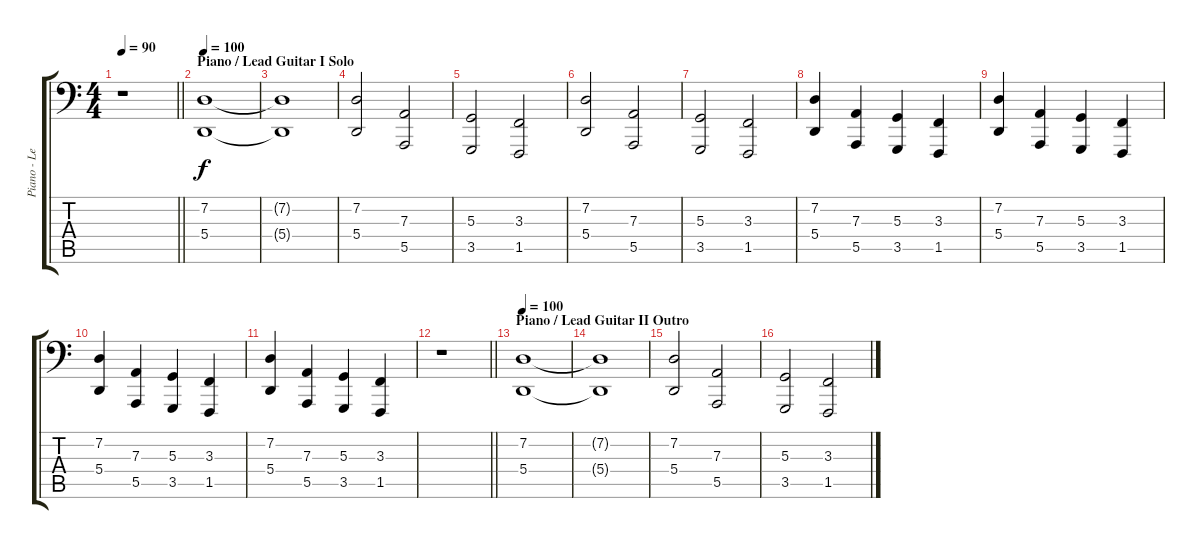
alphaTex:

\track ("Piano - Left Hand" "Piano - Le") {instrument acousticgrandpiano}
\staff {score tabs}
\tuning (C3 G2 D2 A1 E1 B0) {hide}
\ts (4 4)
\tempo 90
\clef f4
\barLineRight lightlight
\ks c
r.1{dy f} |
\section ("" "Piano / Lead Guitar I Solo")
\tempo 100
(7.2 5.4).1 |
(7.2{t} 5.4{t}).1 |
(7.2 5.4).2 (7.3 5.5).2 |
(5.3 3.5).2 (3.3 1.5).2 |
(7.2 5.4).2 (7.3 5.5).2 |
(5.3 3.5).2 (3.3 1.5).2 |
(7.2 5.4).4 (7.3 5.5).4 (5.3 3.5).4 (3.3 1.5).4 |
(7.2 5.4).4 (7.3 5.5).4 (5.3 3.5).4 (3.3 1.5).4 |
(7.2 5.4).4 (7.3 5.5).4 (5.3 3.5).4 (3.3 1.5).4 |
(7.2 5.4).4 (7.3 5.5).4 (5.3 3.5).4 (3.3 1.5).4 |
\barLineRight lightlight
r.1 |
\section ("" "Piano / Lead Guitar II Outro")
\tempo 100
(7.2 5.4).1 |
(7.2{t} 5.4{t}).1 |
(7.2 5.4).2 (7.3 5.5).2 |
(5.3 3.5).2 (3.3 1.5).2
